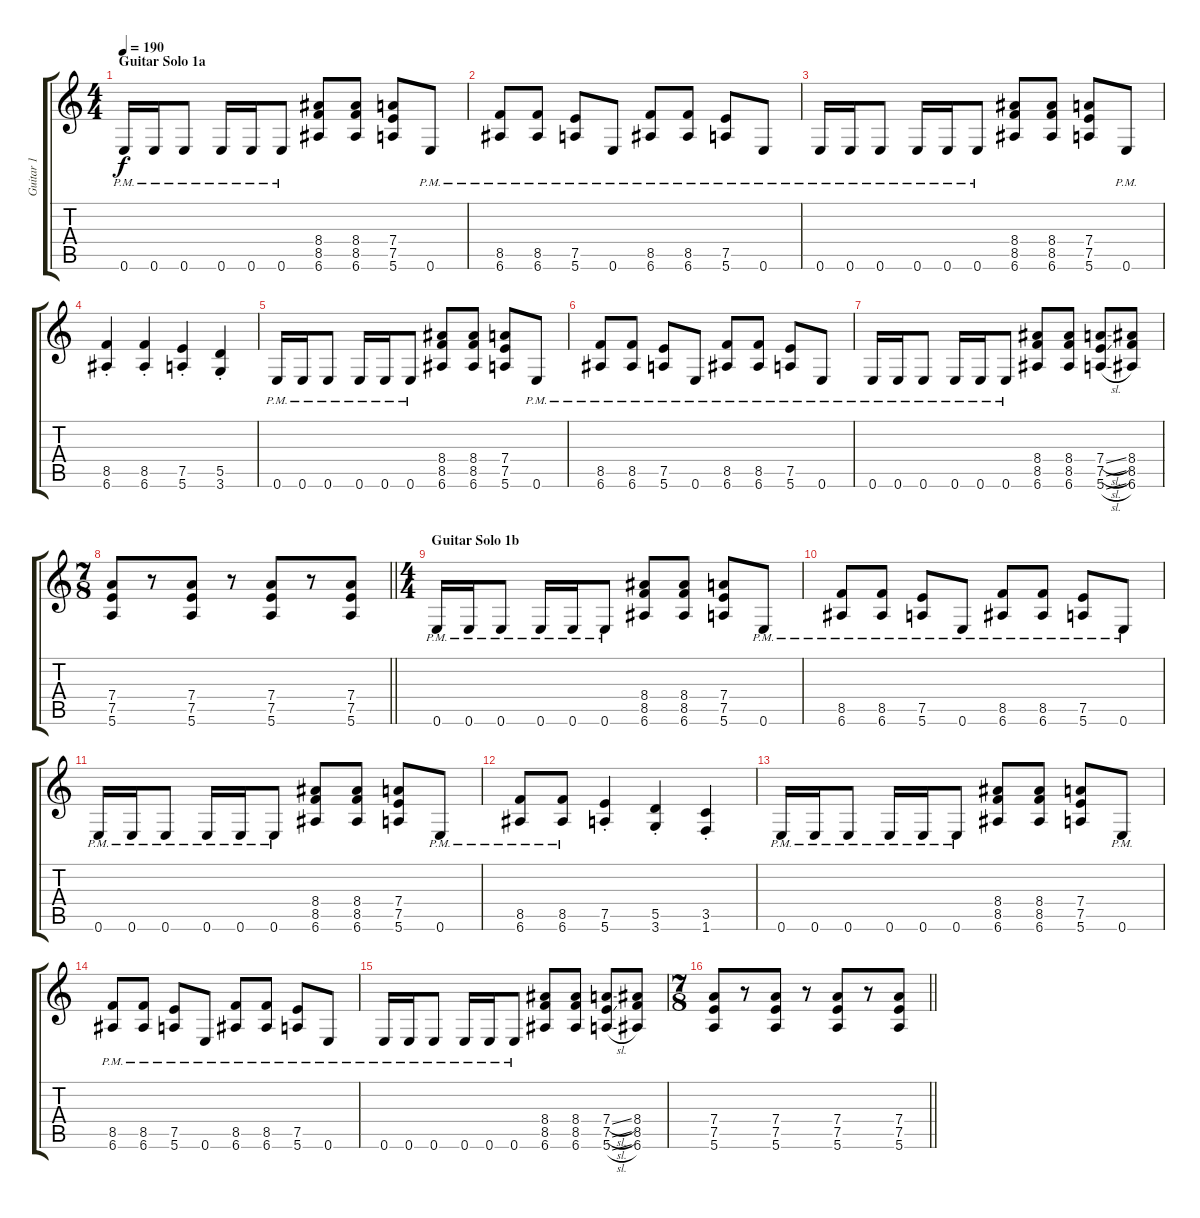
\track ("Guitar 1" "Guitar 1") {instrument overdrivenguitar}
\staff {score tabs}
\tuning (E4 B3 G3 D3 A2 E2) {hide}
\ts (4 4)
\section ("" "Guitar Solo 1a")
\tempo 190
\clef g2
\ks c
0.6{pm}.16{dy f} 0.6{pm}.16{beam merge} 0.6{pm}.8{beam split} 0.6{pm}.16 0.6{pm}.16{beam merge} 0.6{pm}.8{beam split} (8.4 8.5 6.6).8{beam merge} (8.4 8.5 6.6).8 (7.4 7.5 5.6).8 0.6{pm}.8 |
(8.5{pm} 6.6{pm}).8 (8.5{pm} 6.6{pm}).8 (7.5{pm} 5.6{pm}).8 0.6{pm}.8 (8.5{pm} 6.6{pm}).8 (8.5{pm} 6.6{pm}).8 (7.5{pm} 5.6{pm}).8 0.6{pm}.8 |
0.6{pm}.16 0.6{pm}.16{beam merge} 0.6{pm}.8{beam split} 0.6{pm}.16 0.6{pm}.16{beam merge} 0.6{pm}.8{beam split} (8.4 8.5 6.6).8{beam merge} (8.4 8.5 6.6).8 (7.4 7.5 5.6).8 0.6{pm}.8 |
(8.5{st} 6.6{st}).4 (8.5{st} 6.6{st}).4 (7.5{st} 5.6{st}).4 (5.5{st} 3.6{st}).4 |
0.6{pm}.16 0.6{pm}.16{beam merge} 0.6{pm}.8{beam split} 0.6{pm}.16 0.6{pm}.16{beam merge} 0.6{pm}.8{beam split} (8.4 8.5 6.6).8{beam merge} (8.4 8.5 6.6).8 (7.4 7.5 5.6).8 0.6{pm}.8 |
(8.5{pm} 6.6{pm}).8 (8.5{pm} 6.6{pm}).8 (7.5{pm} 5.6{pm}).8 0.6{pm}.8 (8.5{pm} 6.6{pm}).8 (8.5{pm} 6.6{pm}).8 (7.5{pm} 5.6{pm}).8 0.6{pm}.8 |
0.6{pm}.16 0.6{pm}.16 0.6{pm}.8 0.6{pm}.16 0.6{pm}.16 0.6{pm}.8 (8.4 8.5 6.6).8 (8.4 8.5 6.6).8 (7.4{sl} 7.5{sl} 5.6{sl}).8 (8.4 8.5 6.6).8 |
\ts (7 8)
\barLineRight lightlight
(7.4 7.5 5.6).8 r.8 (7.4 7.5 5.6).8 r.8 (7.4 7.5 5.6).8 r.8 (7.4 7.5 5.6).8 |
\ts (4 4)
\section ("" "Guitar Solo 1b")
0.6{pm}.16 0.6{pm}.16{beam merge} 0.6{pm}.8{beam split} 0.6{pm}.16 0.6{pm}.16{beam merge} 0.6{pm}.8{beam split} (8.4 8.5 6.6).8{beam merge} (8.4 8.5 6.6).8 (7.4 7.5 5.6).8 0.6{pm}.8 |
(8.5{pm} 6.6{pm}).8 (8.5{pm} 6.6{pm}).8 (7.5{pm} 5.6{pm}).8 0.6{pm}.8 (8.5{pm} 6.6{pm}).8 (8.5{pm} 6.6{pm}).8 (7.5{pm} 5.6{pm}).8 0.6{pm}.8 |
0.6{pm}.16 0.6{pm}.16{beam merge} 0.6{pm}.8{beam split} 0.6{pm}.16 0.6{pm}.16{beam merge} 0.6{pm}.8{beam split} (8.4 8.5 6.6).8{beam merge} (8.4 8.5 6.6).8 (7.4 7.5 5.6).8 0.6{pm}.8 |
(8.5{pm} 6.6{pm}).8 (8.5{pm} 6.6{pm}).8 (7.5{st} 5.6{st}).4 (5.5{st} 3.6{st}).4 (3.5{st} 1.6{st}).4 |
0.6{pm}.16 0.6{pm}.16{beam merge} 0.6{pm}.8{beam split} 0.6{pm}.16 0.6{pm}.16{beam merge} 0.6{pm}.8{beam split} (8.4 8.5 6.6).8{beam merge} (8.4 8.5 6.6).8 (7.4 7.5 5.6).8 0.6{pm}.8 |
(8.5{pm} 6.6{pm}).8 (8.5{pm} 6.6{pm}).8 (7.5{pm} 5.6{pm}).8 0.6{pm}.8 (8.5{pm} 6.6{pm}).8 (8.5{pm} 6.6{pm}).8 (7.5{pm} 5.6{pm}).8 0.6{pm}.8 |
0.6{pm}.16 0.6{pm}.16 0.6{pm}.8 0.6{pm}.16 0.6{pm}.16 0.6{pm}.8 (8.4 8.5 6.6).8 (8.4 8.5 6.6).8 (7.4{sl} 7.5{sl} 5.6{sl}).8 (8.4 8.5 6.6).8 |
\ts (7 8)
\barLineRight lightlight
(7.4 7.5 5.6).8 r.8 (7.4 7.5 5.6).8 r.8 (7.4 7.5 5.6).8 r.8 (7.4 7.5 5.6).8
